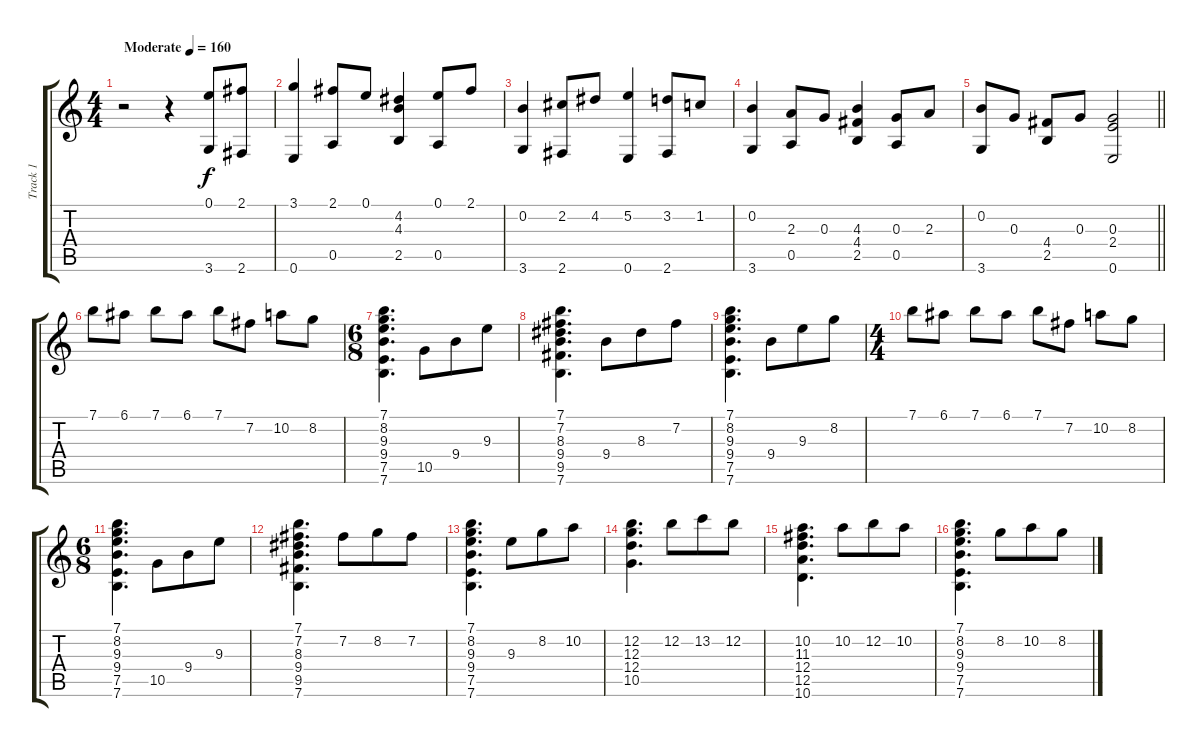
\track ("Track 1" "Track 1") {instrument acousticguitarnylon}
\staff {score tabs}
\tuning (E4 B3 G3 D3 A2 E2) {hide}
\ts (4 4)
\tempo (160 "Moderate")
\clef g2
\ks c
r.2{dy f instrument acousticguitarnylon} r.4 (0.1 3.6).8 (2.1 2.6).8 |
(3.1 0.6).4 (2.1 0.5).8 0.1.8 (4.2 4.3 2.5).4 (0.1 0.5).8 2.1.8 |
(0.2 3.6).4 (2.2 2.6).8 4.2.8 (5.2 0.6).4 (3.2 2.6).8 1.2.8 |
(0.2 3.6).4 (2.3 0.5).8 0.3.8 (4.3 4.4 2.5).4 (0.3 0.5).8 2.3.8 |
\barLineRight lightlight
(0.2 3.6).8 0.3.8 (4.4 2.5).8 0.3.8 (0.3 2.4 0.6).2 |
7.1.8 6.1.8 7.1.8 6.1.8 7.1.8 7.2.8 10.2.8 8.2.8 |
\ts (6 8)
(7.1 8.2 9.3 9.4 7.5 7.6).4{d} 10.5.8 9.4.8 9.3.8 |
(7.1 7.2 8.3 9.4 9.5 7.6).4{d} 9.4.8 8.3.8 7.2.8 |
(7.1 8.2 9.3 9.4 7.5 7.6).4{d} 9.4.8 9.3.8 8.2.8 |
\ts (4 4)
7.1.8 6.1.8 7.1.8 6.1.8 7.1.8 7.2.8 10.2.8 8.2.8 |
\ts (6 8)
(7.1 8.2 9.3 9.4 7.5 7.6).4{d} 10.5.8 9.4.8 9.3.8 |
(7.1 7.2 8.3 9.4 9.5 7.6).4{d} 7.2.8 8.2.8 7.2.8 |
(7.1 8.2 9.3 9.4 7.5 7.6).4{d} 9.3.8 8.2.8 10.2.8 |
(12.2 12.3 12.4 10.5).4{d} 12.2.8 13.2.8 12.2.8 |
(10.2 11.3 12.4 12.5 10.6).4{d} 10.2.8 12.2.8 10.2.8 |
(7.1 8.2 9.3 9.4 7.5 7.6).4{d} 8.2.8 10.2.8 8.2.8
